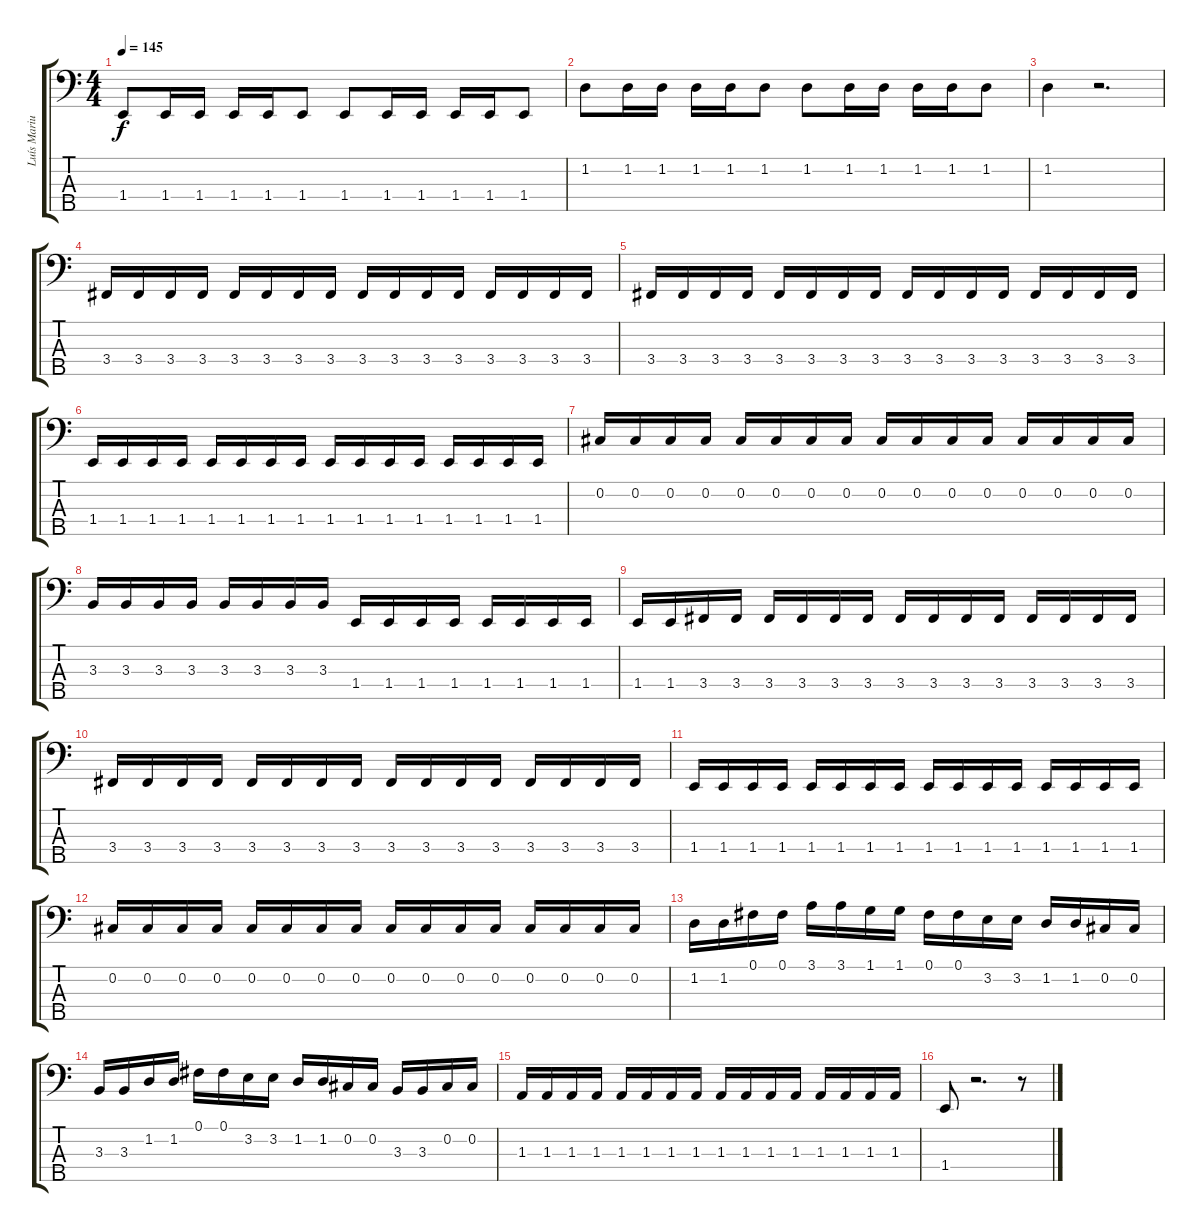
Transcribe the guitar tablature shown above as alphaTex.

\track ("Luís Mariutti" "Luís Mariu") {instrument electricbassfinger}
\staff {score tabs}
\tuning (Gb2 Db2 Ab1 Eb1 Bb0) {hide}
\ts (4 4)
\tempo 145
\clef f4
\ks c
1.4.8{dy f} 1.4.16 1.4.16 1.4.16 1.4.16 1.4.8 1.4.8 1.4.16 1.4.16 1.4.16 1.4.16 1.4.8 |
1.2.8 1.2.16 1.2.16 1.2.16 1.2.16 1.2.8 1.2.8 1.2.16 1.2.16 1.2.16 1.2.16 1.2.8 |
1.2.4 r.2{d} |
3.4.16 3.4.16 3.4.16 3.4.16 3.4.16 3.4.16 3.4.16 3.4.16 3.4.16 3.4.16 3.4.16 3.4.16 3.4.16 3.4.16 3.4.16 3.4.16 |
3.4.16 3.4.16 3.4.16 3.4.16 3.4.16 3.4.16 3.4.16 3.4.16 3.4.16 3.4.16 3.4.16 3.4.16 3.4.16 3.4.16 3.4.16 3.4.16 |
1.4.16 1.4.16 1.4.16 1.4.16 1.4.16 1.4.16 1.4.16 1.4.16 1.4.16 1.4.16 1.4.16 1.4.16 1.4.16 1.4.16 1.4.16 1.4.16 |
0.2.16 0.2.16 0.2.16 0.2.16 0.2.16 0.2.16 0.2.16 0.2.16 0.2.16 0.2.16 0.2.16 0.2.16 0.2.16 0.2.16 0.2.16 0.2.16 |
3.3.16 3.3.16 3.3.16 3.3.16 3.3.16 3.3.16 3.3.16 3.3.16 1.4.16 1.4.16 1.4.16 1.4.16 1.4.16 1.4.16 1.4.16 1.4.16 |
1.4.16 1.4.16 3.4.16 3.4.16 3.4.16 3.4.16 3.4.16 3.4.16 3.4.16 3.4.16 3.4.16 3.4.16 3.4.16 3.4.16 3.4.16 3.4.16 |
3.4.16 3.4.16 3.4.16 3.4.16 3.4.16 3.4.16 3.4.16 3.4.16 3.4.16 3.4.16 3.4.16 3.4.16 3.4.16 3.4.16 3.4.16 3.4.16 |
1.4.16 1.4.16 1.4.16 1.4.16 1.4.16 1.4.16 1.4.16 1.4.16 1.4.16 1.4.16 1.4.16 1.4.16 1.4.16 1.4.16 1.4.16 1.4.16 |
0.2.16 0.2.16 0.2.16 0.2.16 0.2.16 0.2.16 0.2.16 0.2.16 0.2.16 0.2.16 0.2.16 0.2.16 0.2.16 0.2.16 0.2.16 0.2.16 |
1.2.16 1.2.16 0.1.16 0.1.16 3.1.16 3.1.16 1.1.16 1.1.16 0.1.16 0.1.16 3.2.16 3.2.16 1.2.16 1.2.16 0.2.16 0.2.16 |
3.3.16 3.3.16 1.2.16 1.2.16 0.1.16 0.1.16 3.2.16 3.2.16 1.2.16 1.2.16 0.2.16 0.2.16 3.3.16 3.3.16 0.2.16 0.2.16 |
1.3.16 1.3.16 1.3.16 1.3.16 1.3.16 1.3.16 1.3.16 1.3.16 1.3.16 1.3.16 1.3.16 1.3.16 1.3.16 1.3.16 1.3.16 1.3.16 |
1.4.8 r.2{d} r.8
